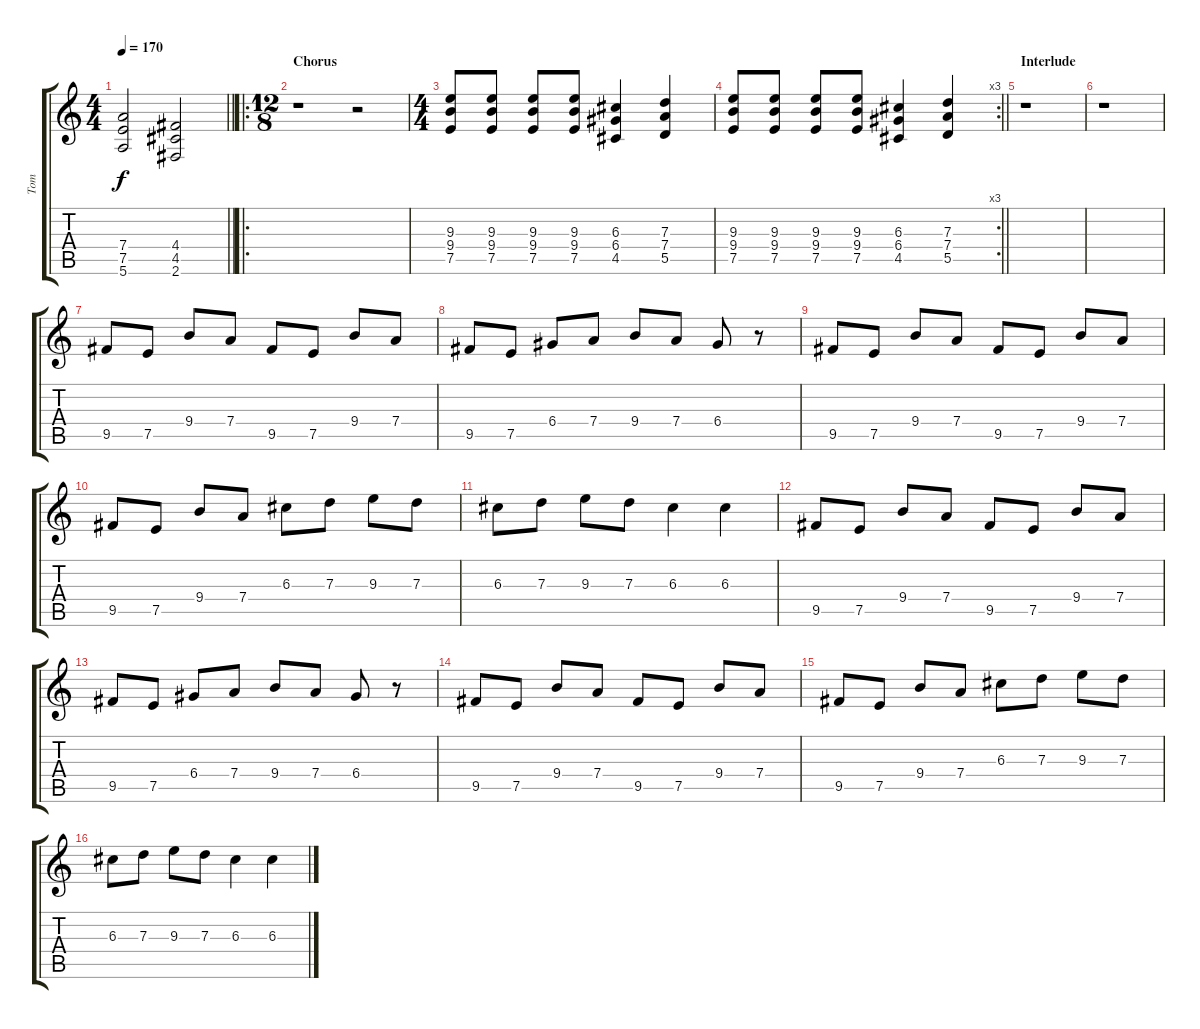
\track ("Tom" "Tom") {mute instrument distortionguitar}
\staff {score tabs}
\tuning (E4 B3 G3 D3 A2 E2) {hide}
\ts (4 4)
\tempo 170
\clef g2
\barLineRight lightlight
\ks c
(7.4 7.5 5.6).2{dy f} (4.4 4.5 2.6).2 |
\ro
\ts (12 8)
\section ("" "Chorus")
r.1 r.2 |
\ts (4 4)
(9.3 9.4 7.5).8 (9.3 9.4 7.5).8 (9.3 9.4 7.5).8 (9.3 9.4 7.5).8 (6.3 6.4 4.5).4 (7.3 7.4 5.5).4 |
\rc 3
\barLineRight lightlight
(9.3 9.4 7.5).8 (9.3 9.4 7.5).8 (9.3 9.4 7.5).8 (9.3 9.4 7.5).8 (6.3 6.4 4.5).4 (7.3 7.4 5.5).4 |
\section ("" "Interlude")
r.1 |
r.1 |
9.5.8 7.5.8 9.4.8 7.4.8 9.5.8 7.5.8 9.4.8 7.4.8 |
9.5.8 7.5.8 6.4.8 7.4.8 9.4.8 7.4.8 6.4.8 r.8 |
9.5.8 7.5.8 9.4.8 7.4.8 9.5.8 7.5.8 9.4.8 7.4.8 |
9.5.8 7.5.8 9.4.8 7.4.8 6.3.8 7.3.8 9.3.8 7.3.8 |
6.3.8 7.3.8 9.3.8 7.3.8 6.3.4 6.3.4 |
9.5.8 7.5.8 9.4.8 7.4.8 9.5.8 7.5.8 9.4.8 7.4.8 |
9.5.8 7.5.8 6.4.8 7.4.8 9.4.8 7.4.8 6.4.8 r.8 |
9.5.8 7.5.8 9.4.8 7.4.8 9.5.8 7.5.8 9.4.8 7.4.8 |
9.5.8 7.5.8 9.4.8 7.4.8 6.3.8 7.3.8 9.3.8 7.3.8 |
6.3.8 7.3.8 9.3.8 7.3.8 6.3.4 6.3.4
